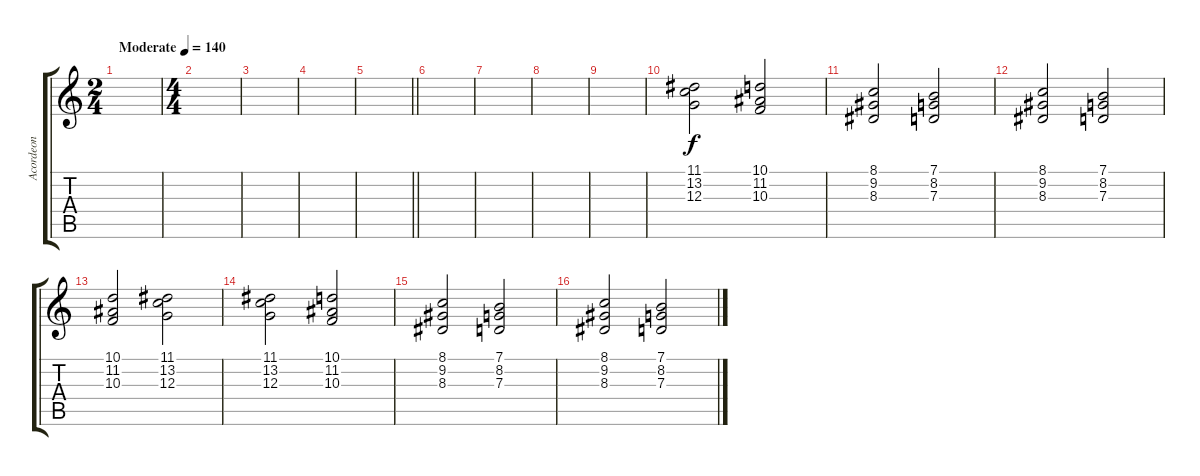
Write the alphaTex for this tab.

\track ("Acordeon" "Acordeon") {instrument accordion}
\staff {score tabs}
\tuning (E4 B3 G3 D3 A2 E2) {hide}
\ts (2 4)
\tempo (140 "Moderate")
\clef g2
\ks c
|
\ts (4 4)
|
|
|
\barLineRight lightlight
|
|
|
|
|
(11.1 13.2 12.3).2 (10.1 11.2 10.3).2 |
(8.1 9.2 8.3).2 (7.1 8.2 7.3).2 |
(8.1 9.2 8.3).2 (7.1 8.2 7.3).2 |
(10.1 11.2 10.3).2 (11.1 13.2 12.3).2 |
(11.1 13.2 12.3).2 (10.1 11.2 10.3).2 |
(8.1 9.2 8.3).2 (7.1 8.2 7.3).2 |
(8.1 9.2 8.3).2 (7.1 8.2 7.3).2
